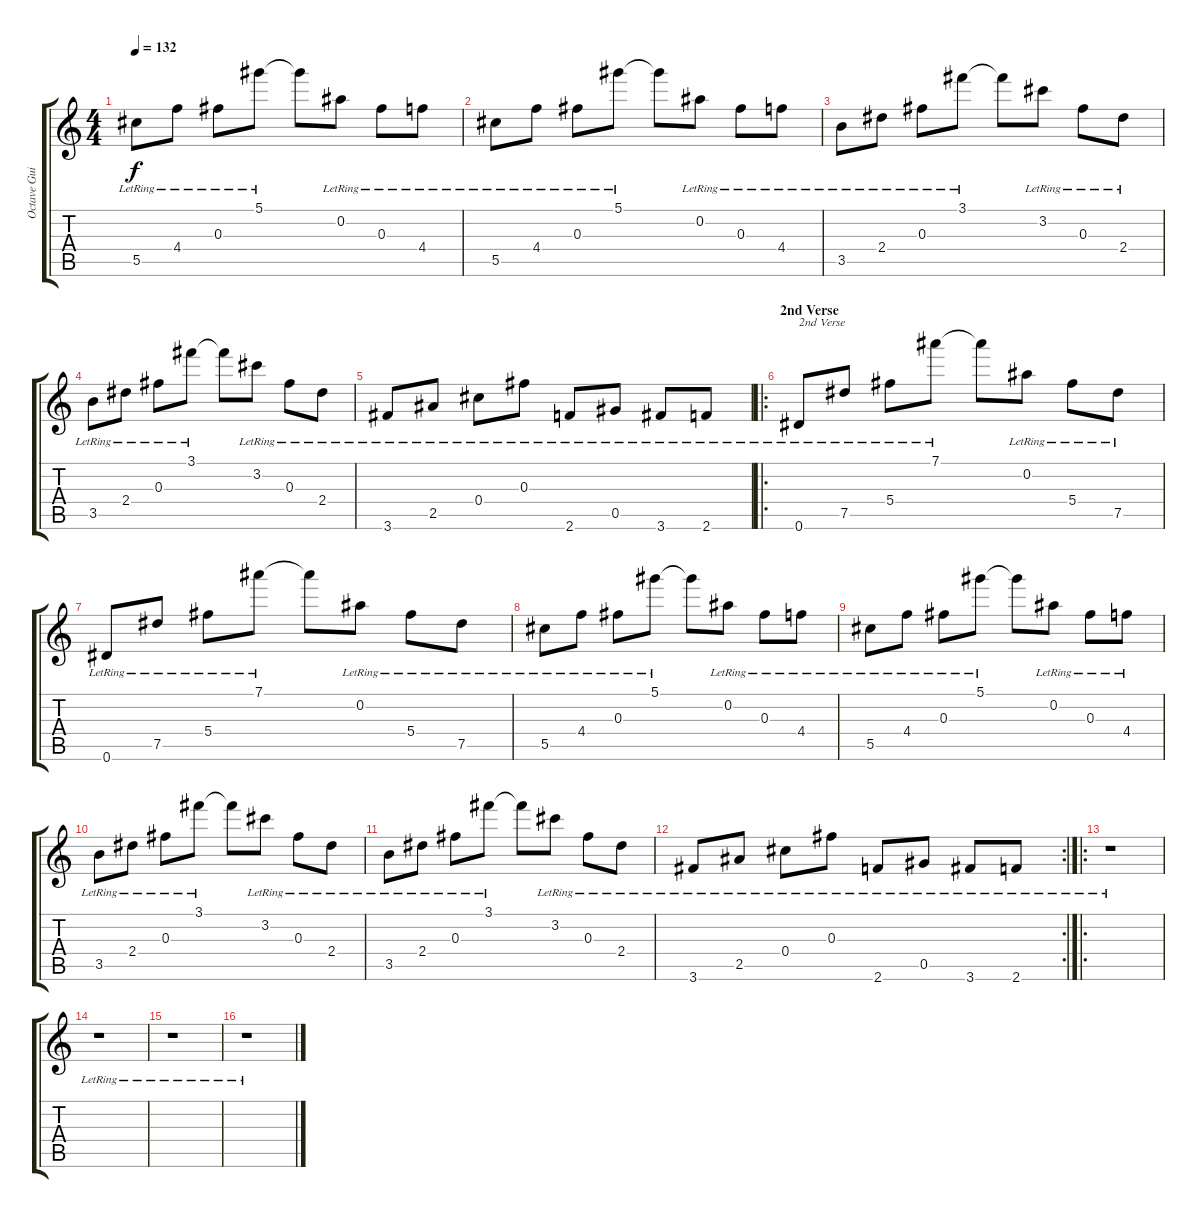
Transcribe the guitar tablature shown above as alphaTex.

\track ("Octave Guitar" "Octave Gui") {instrument electricguitarclean}
\staff {score tabs}
\tuning (Eb5 Bb4 Gb4 Db4 Ab3 Eb3) {hide}
\ts (4 4)
\tempo 132
\clef g2
\ks c
5.5{lr}.8{dy f} 4.4{lr}.8 0.3{lr}.8 5.1{lr}.8 5.1{t}.8 0.2{lr}.8 0.3{lr}.8 4.4{lr}.8 |
5.5{lr}.8 4.4{lr}.8 0.3{lr}.8 5.1{lr}.8 5.1{t}.8 0.2{lr}.8 0.3{lr}.8 4.4{lr}.8 |
3.5{lr}.8 2.4{lr}.8 0.3{lr}.8 3.1{lr}.8 3.1{t}.8 3.2{lr}.8 0.3{lr}.8 2.4{lr}.8 |
3.5{lr}.8 2.4{lr}.8 0.3{lr}.8 3.1{lr}.8 3.1{t}.8 3.2{lr}.8 0.3{lr}.8 2.4{lr}.8 |
3.6{lr}.8 2.5{lr}.8 0.4{lr}.8 0.3{lr}.8 2.6{lr}.8 0.5{lr}.8 3.6{lr}.8 2.6{lr}.8 |
\ro
\section ("" "2nd Verse")
0.6{lr}.8{txt "2nd Verse"} 7.5{lr}.8 5.4{lr}.8 7.1{lr}.8 7.1{t}.8 0.2{lr}.8 5.4{lr}.8 7.5{lr}.8 |
0.6{lr}.8 7.5{lr}.8 5.4{lr}.8 7.1{lr}.8 7.1{t}.8 0.2{lr}.8 5.4{lr}.8 7.5{lr}.8 |
5.5{lr}.8 4.4{lr}.8 0.3{lr}.8 5.1{lr}.8 5.1{t}.8 0.2{lr}.8 0.3{lr}.8 4.4{lr}.8 |
5.5{lr}.8 4.4{lr}.8 0.3{lr}.8 5.1{lr}.8 5.1{t}.8 0.2{lr}.8 0.3{lr}.8 4.4{lr}.8 |
3.5{lr}.8 2.4{lr}.8 0.3{lr}.8 3.1{lr}.8 3.1{t}.8 3.2{lr}.8 0.3{lr}.8 2.4{lr}.8 |
3.5{lr}.8 2.4{lr}.8 0.3{lr}.8 3.1{lr}.8 3.1{t}.8 3.2{lr}.8 0.3{lr}.8 2.4{lr}.8 |
\rc 2
3.6{lr}.8 2.5{lr}.8 0.4{lr}.8 0.3{lr}.8 2.6{lr}.8 0.5{lr}.8 3.6{lr}.8 2.6{lr}.8 |
\ro
r.1 |
r.1 |
r.1 |
r.1
